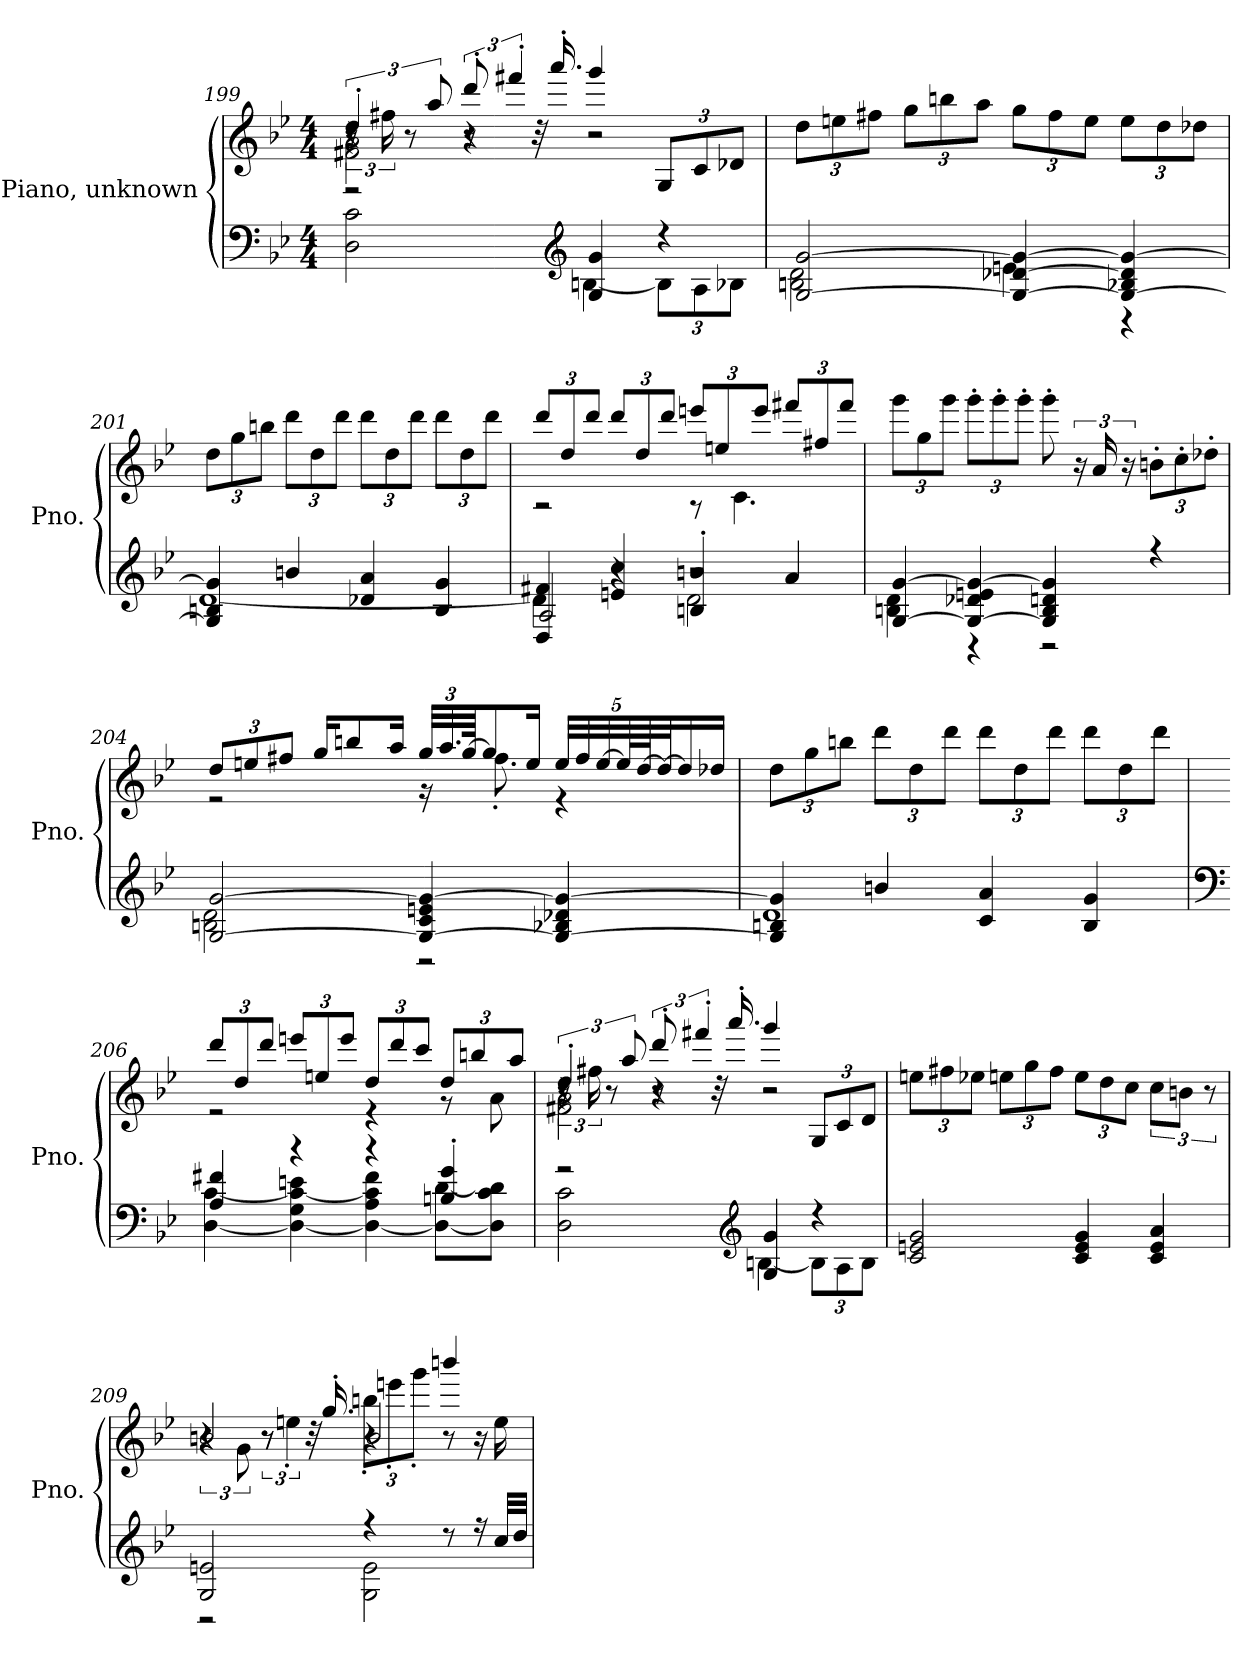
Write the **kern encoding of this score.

**kern	**kern
*part1	*part1
*staff2	*staff1
*I"Piano, unknown	*
*I'Pno.	*
!!LO:LB:g=z
*clefF4	*clefG2
*k[b-e-]	*k[b-e-]
*M4/4	*M4/4
=199	=199
*^	*^
*	*	*	*^
*	*	*	*	*^
2r	2D\ 2c\	4r	12r	6dd'/	2f#X\ 2a\
.	.	.	24ff#X\	.	.
.	.	.	8r	.	.
.	.	.	.	12aa/	.
.	.	8ddd'/	4r	12r	.
.	.	.	.	6fff#X'/	.
.	.	32r	.	.	.
.	.	16.aaa'/	.	.	.
*clefG2	*	*	*	*	*
4G/ 4g/	[4Bn\	2r	2r	4ggg/	2r
*	*Xbrackettup	*	*	*Xbrackettup	*
4r	12B\L]	.	.	12G/L	.
.	12A\	.	.	12c/	.
.	12B-X\J	.	.	12d-X/J	.
*	*	*v	*v	*v	*v
=200	=200	=200
[2G/ [2g/	2Bn\ 2d\	12dd\L
.	.	12een\
.	.	12ff#X\J
.	.	12gg\L
.	.	12bbn\
.	.	12aa\J
4G/_ [4d-X/ 4g/_	4en\	12gg\L
.	.	12ff#\
.	.	12ee\J
4G/_ 4B-X/ 4d-/] 4g/_	4r	12ee\L
.	.	12dd\
.	.	12dd-X\J
!!LO:LB:g=z
=201	=201	=201
4G/] 4Bn/ 4g/]	[1d	12dd\L
.	.	12gg\
.	.	12bbn\J
4bn/	.	12ddd\L
.	.	12dd\
.	.	12ddd\J
4d-X/ 4a/	.	12ddd\L
.	.	12dd\
.	.	12ddd\J
4B/ 4g/	.	12ddd\L
.	.	12dd\
.	.	12ddd\J
=202	=202	=202
*	*^	*^
4D/ 4f#X/	4d\]	2A/	12ddd/L	2r
.	.	.	12dd/	.
.	.	.	12ddd/J	.
4en/ 4cc/	4r	.	12ddd/L	.
.	.	.	12dd/	.
.	.	.	12ddd/J	.
4Bn/' 4bn/'	2d\	2r	12eeen/L	8r
.	.	.	12een/	.
.	.	.	.	4.c\
.	.	.	12eee/J	.
4a/	.	.	12fff#X/L	.
.	.	.	12ff#X/	.
.	.	.	12fff#/J	.
*	*v	*v	*	*
*	*	*v	*v
!!LO:LB:g=z
=203	=203	=203
[4G/ [4g/	4Bn\ 4d\	12ggg\L
.	.	12gg\
.	.	12ggg\J
4G/_ 4d-X/ 4en/ 4g/_	4r	12ggg'\L
.	.	12ggg'\
.	.	12ggg'\J
4G/] 4B/ 4dn/ 4g/]	2r	8ggg'\
*	*	*brackettup
.	.	24r
.	.	24a/
.	.	24r
*	*	*Xbrackettup
4r	.	12bn'\L
.	.	12cc'\
.	.	12dd-X'\J
=204	=204	=204
*	*	*^
[2G/ [2g/	2Bn\ 2d\	12dd/L	2r
.	.	12een/	.
.	.	12ff#X/J	.
.	.	16gg/KL	.
.	.	8bbn/	.
.	.	16aa/Jk	.
4G/_ 4c/ 4en/ 4g/_	2r	48gg/LLL	16r
.	.	48.aa/	.
.	.	[96gg/JJK	.
.	.	8gg/]	8.ff#'\
.	.	16ee/Jk	.
4G/_ 4B-X/ 4d-X/ 4g/_	.	40ee/LLL	4r
.	.	40ff#/	.
.	.	[40ee/	.
.	.	80ee/L]	.
.	.	[80dd/J	.
.	.	40dd/J_	.
.	.	16dd/]	.
.	.	16dd-X/JJ	.
*	*	*v	*v
!!LO:LB:g=z
=205	=205	=205
4G/] 4Bn/ 4g/]	1d	12dd\L
.	.	12gg\
.	.	12bbn\J
4bn/	.	12ddd\L
.	.	12dd\
.	.	12ddd\J
4c/ 4a/	.	12ddd\L
.	.	12dd\
.	.	12ddd\J
4B/ 4g/	.	12ddd\L
.	.	12dd\
.	.	12ddd\J
=206	=206	=206
*clefF4	*	*
*	*	*^
4A/ 4f#X/	[4D\ [4c\	12ddd/L	2r
.	.	12dd/	.
.	.	12ddd/J	.
4r	4D\_ 4G\ 4c\_ 4en\	12eeen/L	.
.	.	12een/	.
.	.	12eee/J	.
4r	4D\_ 4A\ 4c\] 4f#\	12dd/L	4r
.	.	12ddd/	.
.	.	12ccc/J	.
4Bn/' 4g/'	8D\_ [8d\L	12dd/L	8r
.	.	12bbn/	.
.	8D\] 8c\ 8d\]J	.	8a\
.	.	12aa/J	.
!!LO:PB:g=z
=207	=207	=207	=207
*	*	*	*brackettup
*	*	*^	*^
2r	2D\ 2c\	4r	12r	6dd'/	2f#X\ 2a\
.	.	.	24ff#X\	.	.
.	.	.	8r	.	.
.	.	.	.	12aa/	.
.	.	8ddd'/	4r	12r	.
.	.	.	.	6fff#X'/	.
.	.	32r	.	.	.
.	.	16.aaa'/	.	.	.
*clefG2	*	*	*	*	*
4G/ 4g/	[4Bn\	2r	2r	4ggg/	2r
*	*	*	*	*Xbrackettup	*
4r	12B\L]	.	.	12G/L	.
.	12A\	.	.	12c/	.
.	12B\J	.	.	12d/J	.
*v	*v	*	*	*	*
*	*v	*v	*v	*v
=208	=208
2c/ 2en/ 2g/	12een\L
.	12ff#X\
.	12ee-X\J
.	12een\L
.	12gg\
.	12ff#\J
4c/ 4e/ 4g/	12ee\L
.	12dd\
.	12cc\J
*	*brackettup
4c/ 4e/ 4a/	12cc\L
.	12bn\J
.	12r
!!LO:LB:g=z
=209	=209
*^	*^
*	*	*	*^
2G/ 2en/	2r	4r	6r	2bn/
.	.	.	12g\	.
.	.	8r	12r	.
.	.	.	6een'\	.
.	.	32r	.	.
.	.	16.gg'/	.	.
*	*	*	*Xbrackettup	*
4r	2G\ 2e\	4r	12bbn'\L	2b/
.	.	.	12eeen'\	.
.	.	.	12ggg'\J	.
8r	.	4bbbn/	8r	.
16r	.	.	16r	.
32cc/LLL	.	.	16ee\	.
32dd/JJJ	.	.	.	.
*v	*v	*	*	*
*	*v	*v	*v
=	=
*-	*-
